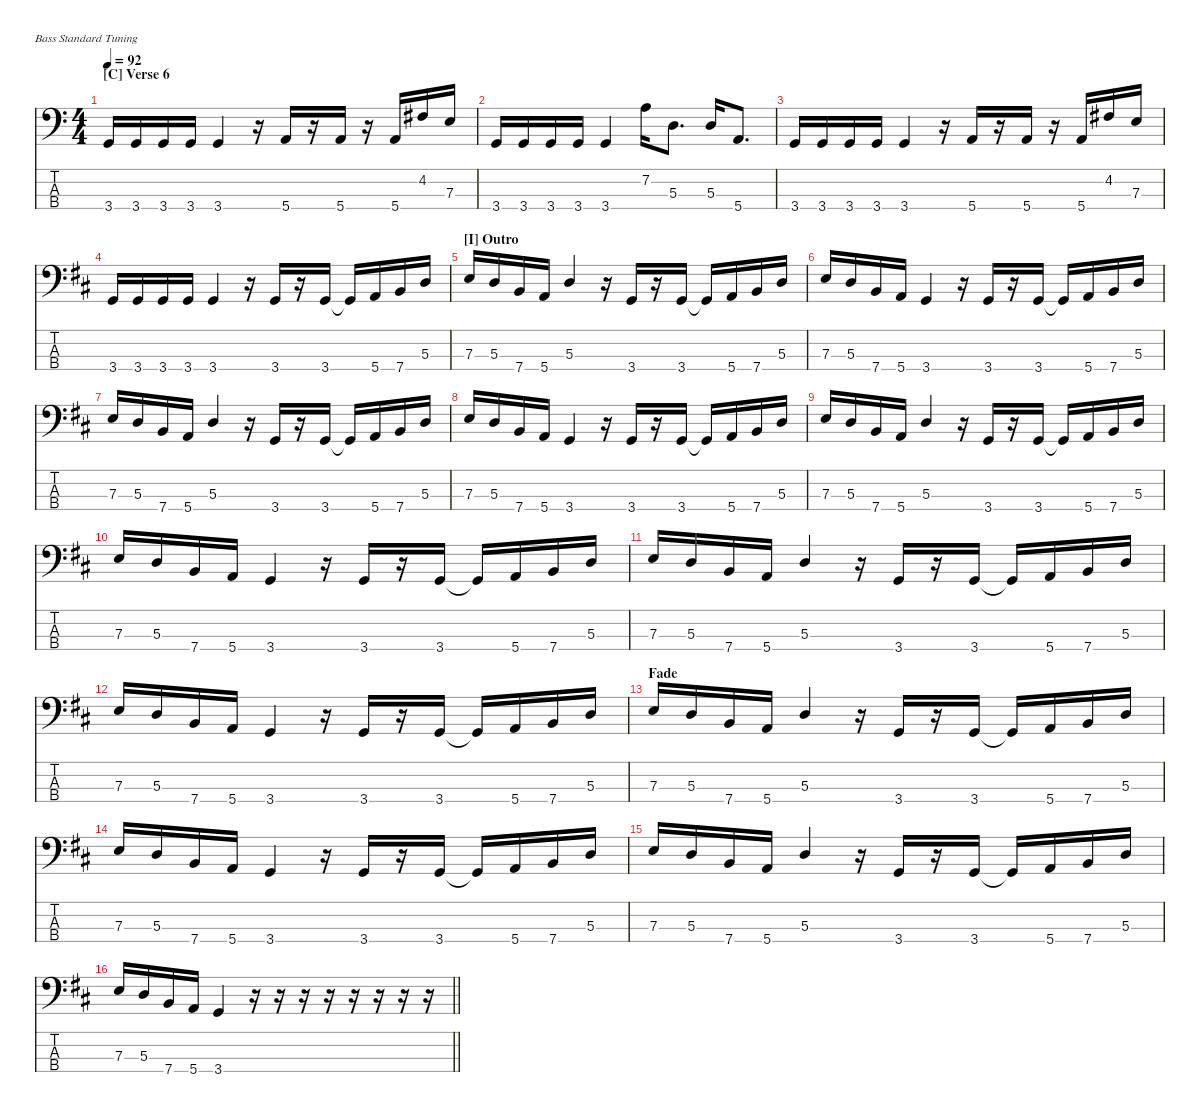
\hideDynamics
\bracketExtendMode nobrackets
\singleTrackTrackNamePolicy hidden
\multiTrackTrackNamePolicy hidden
\firstSystemTrackNameMode fullname
\firstSystemTrackNameOrientation horizontal
\otherSystemsTrackNameOrientation horizontal
\track ("Bass" "E-Bass") {instrument electricbassfinger}
\staff {score tabs}
\tuning (G2 D2 A1 E1)
\ts (4 4)
\section ("C" "Verse 6")
\tempo 92
\clef f4
\ks c
3.4.16{dy f beam Up} 3.4.16{beam Up} 3.4.16{beam Up} 3.4.16{beam Up} 3.4.4{beam Up} r.16{beam Up} 5.4.16{beam Up} r.16{beam Up} 5.4.16{beam Up} r.16{beam Up} 5.4.16{beam Up} 4.2{acc #}.16{beam Up} 7.3.16{beam Up} |
3.4.16{beam Up} 3.4.16{beam Up} 3.4.16{beam Up} 3.4.16{beam Up} 3.4.4{beam Up} 7.2.16{beam Down} 5.3.8{d beam Down} 5.3.16{beam Up} 5.4.8{d beam Up} |
3.4.16{beam Up} 3.4.16{beam Up} 3.4.16{beam Up} 3.4.16{beam Up} 3.4.4{beam Up} r.16{beam Up} 5.4.16{beam Up} r.16{beam Up} 5.4.16{beam Up} r.16{beam Up} 5.4.16{beam Up} 4.2{acc #}.16{beam Up} 7.3.16{beam Up} |
\ks d
3.4{acc forcenatural}.16{beam Up} 3.4{acc forcenatural}.16{beam Up} 3.4{acc forcenatural}.16{beam Up} 3.4{acc forcenatural}.16{beam Up} 3.4{acc forcenatural}.4{beam Up} r.16{beam Up} 3.4{acc forcenatural}.16{beam Up} r.16{beam Up} 3.4{acc forcenatural}.16{beam Up} 3.4{t acc forcenatural}.16{beam Up} 5.4{acc forcenatural}.16{beam Up} 7.4{acc forcenatural}.16{beam Up} 5.3{acc forcenatural}.16{beam Up} |
\section ("I" "Outro")
7.3{acc forcenatural}.16{beam Up} 5.3{acc forcenatural}.16{beam Up} 7.4{acc forcenatural}.16{beam Up} 5.4{acc forcenatural}.16{beam Up} 5.3{acc forcenatural}.4{beam Up} r.16{beam Up} 3.4{acc forcenatural}.16{beam Up} r.16{beam Up} 3.4{acc forcenatural}.16{beam Up} 3.4{t acc forcenatural}.16{beam Up} 5.4{acc forcenatural}.16{beam Up} 7.4{acc forcenatural}.16{beam Up} 5.3{acc forcenatural}.16{beam Up} |
7.3{acc forcenatural}.16{beam Up} 5.3{acc forcenatural}.16{beam Up} 7.4{acc forcenatural}.16{beam Up} 5.4{acc forcenatural}.16{beam Up} 3.4{acc forcenatural}.4{beam Up} r.16{beam Up} 3.4{acc forcenatural}.16{beam Up} r.16{beam Up} 3.4{acc forcenatural}.16{beam Up} 3.4{t acc forcenatural}.16{beam Up} 5.4{acc forcenatural}.16{beam Up} 7.4{acc forcenatural}.16{beam Up} 5.3{acc forcenatural}.16{beam Up} |
7.3{acc forcenatural}.16{beam Up} 5.3{acc forcenatural}.16{beam Up} 7.4{acc forcenatural}.16{beam Up} 5.4{acc forcenatural}.16{beam Up} 5.3{acc forcenatural}.4{beam Up} r.16{beam Up} 3.4{acc forcenatural}.16{beam Up} r.16{beam Up} 3.4{acc forcenatural}.16{beam Up} 3.4{t acc forcenatural}.16{beam Up} 5.4{acc forcenatural}.16{beam Up} 7.4{acc forcenatural}.16{beam Up} 5.3{acc forcenatural}.16{beam Up} |
7.3{acc forcenatural}.16{beam Up} 5.3{acc forcenatural}.16{beam Up} 7.4{acc forcenatural}.16{beam Up} 5.4{acc forcenatural}.16{beam Up} 3.4{acc forcenatural}.4{beam Up} r.16{beam Up} 3.4{acc forcenatural}.16{beam Up} r.16{beam Up} 3.4{acc forcenatural}.16{beam Up} 3.4{t acc forcenatural}.16{beam Up} 5.4{acc forcenatural}.16{beam Up} 7.4{acc forcenatural}.16{beam Up} 5.3{acc forcenatural}.16{beam Up} |
7.3{acc forcenatural}.16{beam Up} 5.3{acc forcenatural}.16{beam Up} 7.4{acc forcenatural}.16{beam Up} 5.4{acc forcenatural}.16{beam Up} 5.3{acc forcenatural}.4{beam Up} r.16{beam Up} 3.4{acc forcenatural}.16{beam Up} r.16{beam Up} 3.4{acc forcenatural}.16{beam Up} 3.4{t acc forcenatural}.16{beam Up} 5.4{acc forcenatural}.16{beam Up} 7.4{acc forcenatural}.16{beam Up} 5.3{acc forcenatural}.16{beam Up} |
7.3{acc forcenatural}.16{beam Up} 5.3{acc forcenatural}.16{beam Up} 7.4{acc forcenatural}.16{beam Up} 5.4{acc forcenatural}.16{beam Up} 3.4{acc forcenatural}.4{beam Up} r.16{beam Up} 3.4{acc forcenatural}.16{beam Up} r.16{beam Up} 3.4{acc forcenatural}.16{beam Up} 3.4{t acc forcenatural}.16{beam Up} 5.4{acc forcenatural}.16{beam Up} 7.4{acc forcenatural}.16{beam Up} 5.3{acc forcenatural}.16{beam Up} |
7.3{acc forcenatural}.16{beam Up} 5.3{acc forcenatural}.16{beam Up} 7.4{acc forcenatural}.16{beam Up} 5.4{acc forcenatural}.16{beam Up} 5.3{acc forcenatural}.4{beam Up} r.16{beam Up} 3.4{acc forcenatural}.16{beam Up} r.16{beam Up} 3.4{acc forcenatural}.16{beam Up} 3.4{t acc forcenatural}.16{beam Up} 5.4{acc forcenatural}.16{beam Up} 7.4{acc forcenatural}.16{beam Up} 5.3{acc forcenatural}.16{beam Up} |
7.3{acc forcenatural}.16{beam Up} 5.3{acc forcenatural}.16{beam Up} 7.4{acc forcenatural}.16{beam Up} 5.4{acc forcenatural}.16{beam Up} 3.4{acc forcenatural}.4{beam Up} r.16{beam Up} 3.4{acc forcenatural}.16{beam Up} r.16{beam Up} 3.4{acc forcenatural}.16{beam Up} 3.4{t acc forcenatural}.16{beam Up} 5.4{acc forcenatural}.16{beam Up} 7.4{acc forcenatural}.16{beam Up} 5.3{acc forcenatural}.16{beam Up} |
\section ("" "Fade")
7.3{acc forcenatural}.16{beam Up} 5.3{acc forcenatural}.16{beam Up} 7.4{acc forcenatural}.16{beam Up} 5.4{acc forcenatural}.16{beam Up} 5.3{acc forcenatural}.4{beam Up} r.16{beam Up} 3.4{acc forcenatural}.16{beam Up} r.16{beam Up} 3.4{acc forcenatural}.16{beam Up} 3.4{t acc forcenatural}.16{beam Up} 5.4{acc forcenatural}.16{beam Up} 7.4{acc forcenatural}.16{beam Up} 5.3{acc forcenatural}.16{beam Up} |
7.3{acc forcenatural}.16{dy mf beam Up} 5.3{acc forcenatural}.16{beam Up} 7.4{acc forcenatural}.16{beam Up} 5.4{acc forcenatural}.16{beam Up} 3.4{acc forcenatural}.4{beam Up} r.16{beam Up} 3.4{acc forcenatural}.16{beam Up} r.16{beam Up} 3.4{acc forcenatural}.16{dy mp beam Up} 3.4{t acc forcenatural}.16{beam Up} 5.4{acc forcenatural}.16{beam Up} 7.4{acc forcenatural}.16{beam Up} 5.3{acc forcenatural}.16{beam Up} |
7.3{acc forcenatural}.16{beam Up} 5.3{acc forcenatural}.16{beam Up} 7.4{acc forcenatural}.16{beam Up} 5.4{acc forcenatural}.16{beam Up} 5.3{acc forcenatural}.4{dy p beam Up} r.16{beam Up} 3.4{acc forcenatural}.16{beam Up} r.16{beam Up} 3.4{acc forcenatural}.16{beam Up} 3.4{t acc forcenatural}.16{beam Up} 5.4{acc forcenatural}.16{beam Up} 7.4{acc forcenatural}.16{beam Up} 5.3{acc forcenatural}.16{beam Up} |
\barLineRight lightlight
7.3{acc forcenatural}.16{beam Up} 5.3{acc forcenatural}.16{beam Up} 7.4{acc forcenatural}.16{beam Up} 5.4{acc forcenatural}.16{beam Up} 3.4{acc forcenatural}.4{dy pp beam Up} r.16{beam Up} r.16{beam Up} r.16{beam Up} r.16{beam Up} r.16{beam Up} r.16{beam Up} r.16{beam Up} r.16{beam Up}
